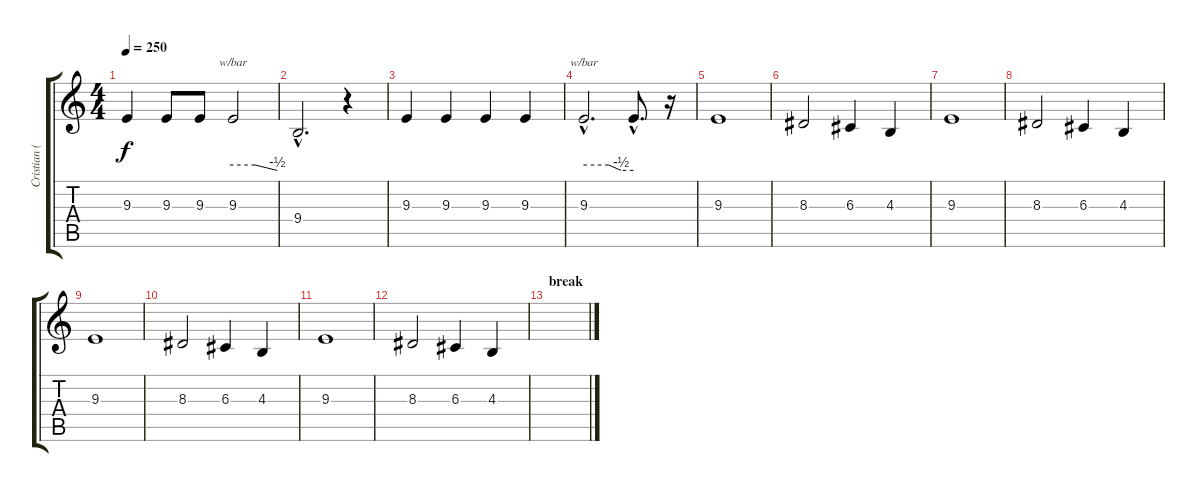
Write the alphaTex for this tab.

\track ("Cristian (voz)" "Cristian (") {instrument lead6voice}
\staff {score tabs}
\tuning (E4 B3 G3 D3 A2 E2) {hide}
\ts (4 4)
\tempo 250
\clef g2
\ks c
9.3.4{dy f} 9.3.8 9.3.8 9.3.2{tbe (custom default 0 0 30 0 60 -2)} |
9.4{hac}.2{d} r.4 |
9.3.4 9.3.4 9.3.4 9.3.4 |
9.3{hac}.2{d tbe (custom default 0 0 30 0 45 -2 60 -2)} 9.3{hac t}.8{d} r.16 |
\section ("" "")
9.3.1 |
8.3.2 6.3.4 4.3.4 |
9.3.1 |
8.3.2 6.3.4 4.3.4 |
9.3.1 |
8.3.2 6.3.4 4.3.4 |
9.3.1 |
8.3.2 6.3.4 4.3.4 |
\section ("" "break")
